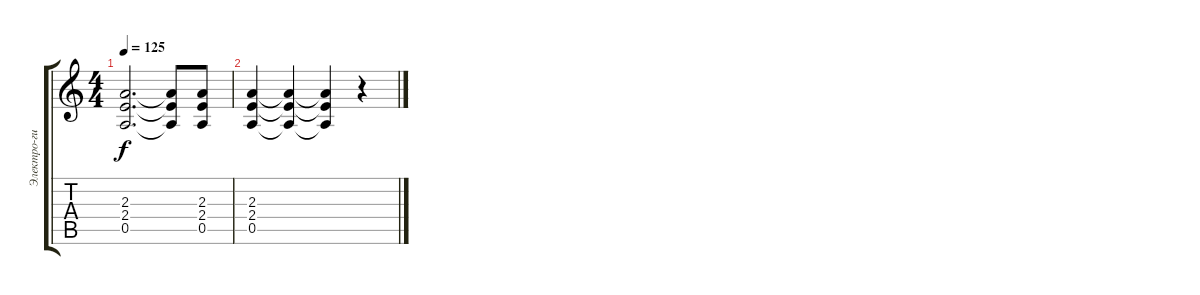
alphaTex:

\track ("Электро-гитара" "Электро-ги") {instrument distortionguitar}
\staff {score tabs}
\tuning (E4 B3 G3 D3 A2 E2) {hide}
\ts (4 4)
\tempo 125
\clef g2
\ks c
(2.3 2.4 0.5).2{d dy f volume 0} (2.3{t} 2.4{t} 0.5{t}).8 (2.3 2.4 0.5).8{volume 13} |
(2.3 2.4 0.5).4{volume 0} (2.3{t} 2.4{t} 0.5{t}).4 (2.3{t} 2.4{t} 0.5{t}).4 r.4{volume 13}
